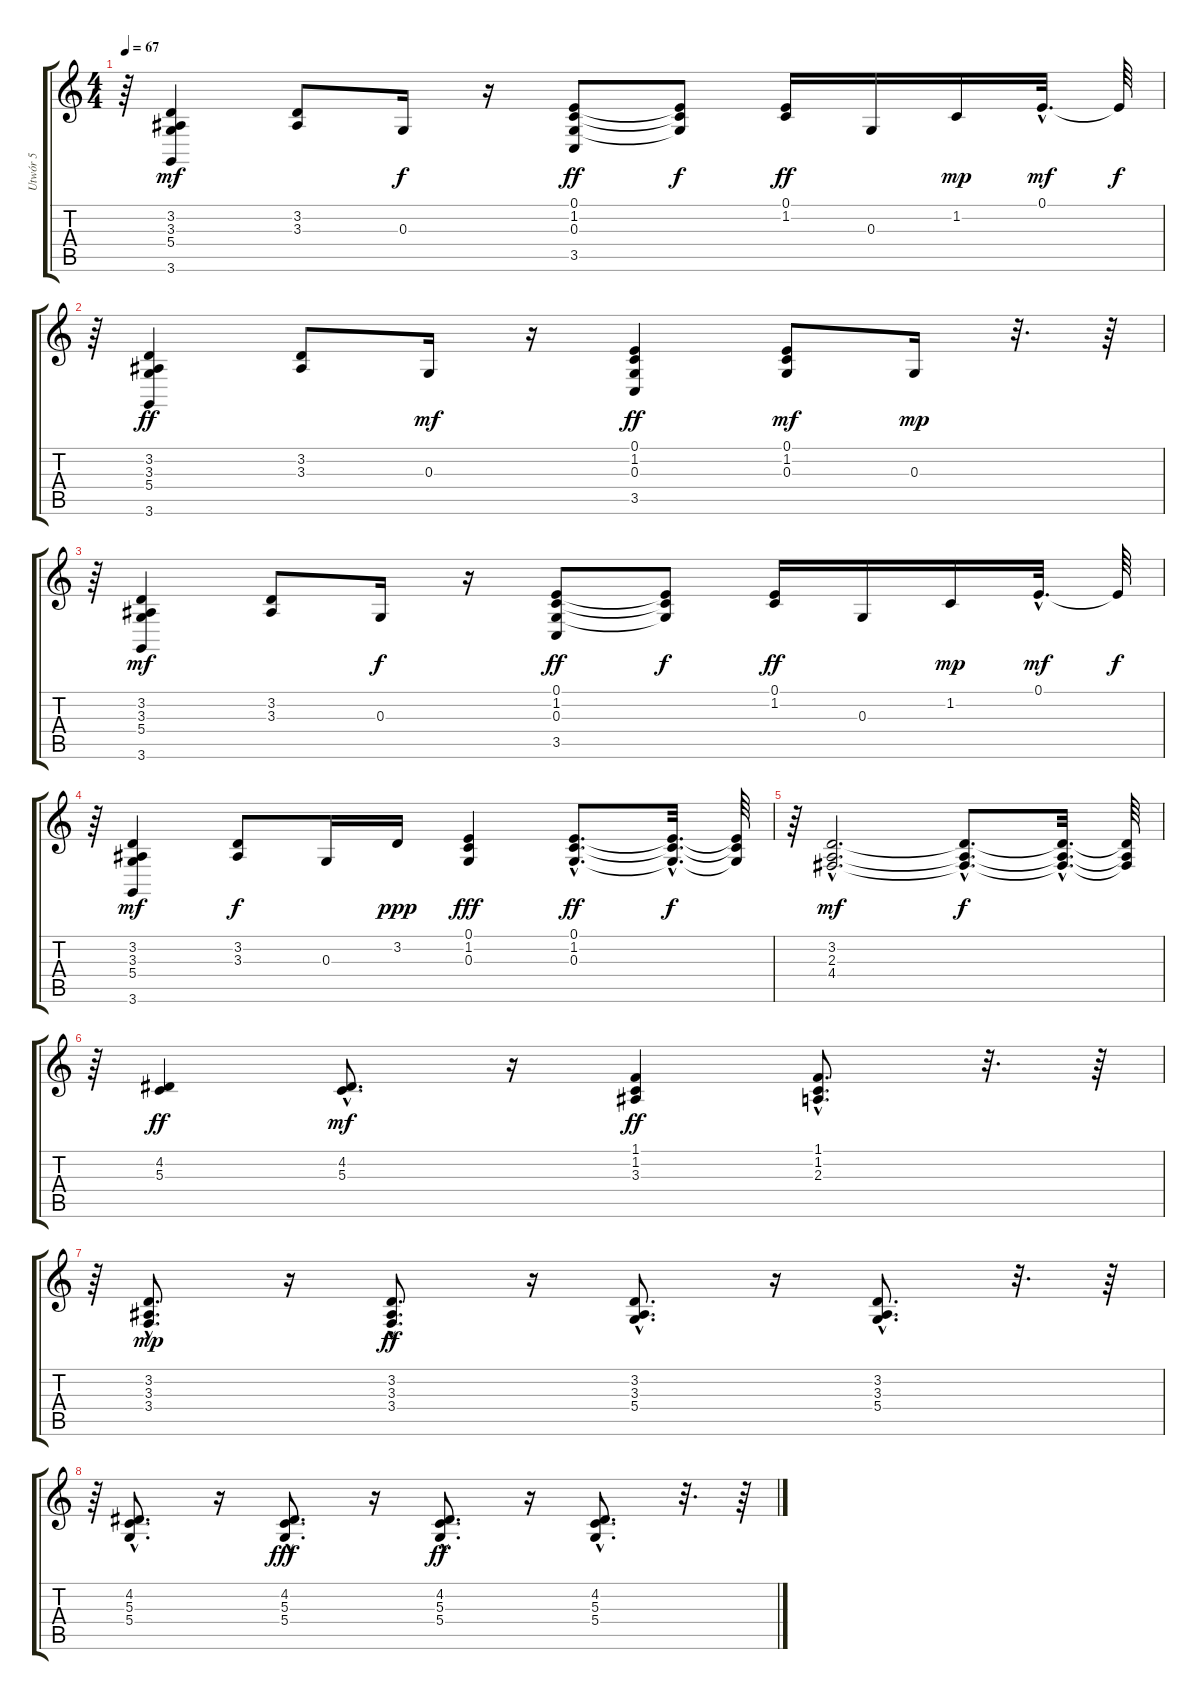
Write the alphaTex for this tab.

\track ("Utwór 5" "Utwór 5") {instrument acousticgrandpiano}
\staff {score tabs}
\tuning (E4 B3 G3 D3 A2 E2) {hide}
\ts (4 4)
\tempo 67
\clef g2
\ks c
r.64{dy mp} (3.2 3.3 5.4 3.6).4{dy mf} (3.2 3.3).8 0.3.16{dy f} r.16 (0.1 1.2 0.3 3.5).8{dy ff} (0.1{t} 1.2{t} 0.3{t}).8{dy f} (0.1 1.2).16{dy ff} 0.3.16 1.2.16{dy mp} 0.1{hac}.32{d dy mf} 0.1{t}.64{dy f} |
r.64 (3.2 3.3 5.4 3.6).4{dy ff} (3.2 3.3).8 0.3.16{dy mf} r.16 (0.1 1.2 0.3 3.5).4{dy ff} (0.1 1.2 0.3).8{dy mf} 0.3.16{dy mp} r.32{d} r.64 |
r.64 (3.2 3.3 5.4 3.6).4{dy mf} (3.2 3.3).8 0.3.16{dy f} r.16 (0.1 1.2 0.3 3.5).8{dy ff} (0.1{t} 1.2{t} 0.3{t}).8{dy f} (0.1 1.2).16{dy ff} 0.3.16 1.2.16{dy mp} 0.1{hac}.32{d dy mf} 0.1{t}.64{dy f} |
r.64 (3.2 3.3 5.4 3.6).4{dy mf} (3.2 3.3).8{dy f} 0.3.16 3.2.16{dy ppp} (0.1 1.2 0.3).4{dy fff} (0.1{hac} 1.2{hac} 0.3{hac}).8{d dy ff} (0.1{hac t} 1.2{hac t} 0.3{hac t}).32{d dy f} (0.1{t} 1.2{t} 0.3{t}).64 |
r.64 (3.2{hac} 2.3{hac} 4.4{hac}).2{d dy mf} (3.2{hac t} 2.3{hac t} 4.4{hac t}).8{d dy f} (3.2{hac t} 2.3{hac t} 4.4{hac t}).32{d} (3.2{t} 2.3{t} 4.4{t}).64 |
r.64 (4.2 5.3).4{dy ff} (4.2{hac} 5.3{hac}).8{d dy mf} r.16 (1.1 1.2 3.3).4{dy ff} (1.1{hac} 1.2{hac} 2.3{hac}).8{d} r.32{d} r.64 |
r.64 (3.2{hac} 3.3{hac} 3.4{hac}).8{d dy mp} r.16 (3.2{hac} 3.3{hac} 3.4{hac}).8{d dy ff} r.16 (3.2{hac} 3.3{hac} 5.4{hac}).8{d} r.16 (3.2{hac} 3.3{hac} 5.4{hac}).8{d} r.32{d} r.64 |
r.64 (4.2{hac} 5.3{hac} 5.4{hac}).8{d} r.16 (4.2{hac} 5.3{hac} 5.4{hac}).8{d dy fff} r.16 (4.2{hac} 5.3{hac} 5.4{hac}).8{d dy ff} r.16 (4.2{hac} 5.3{hac} 5.4{hac}).8{d} r.32{d} r.64
